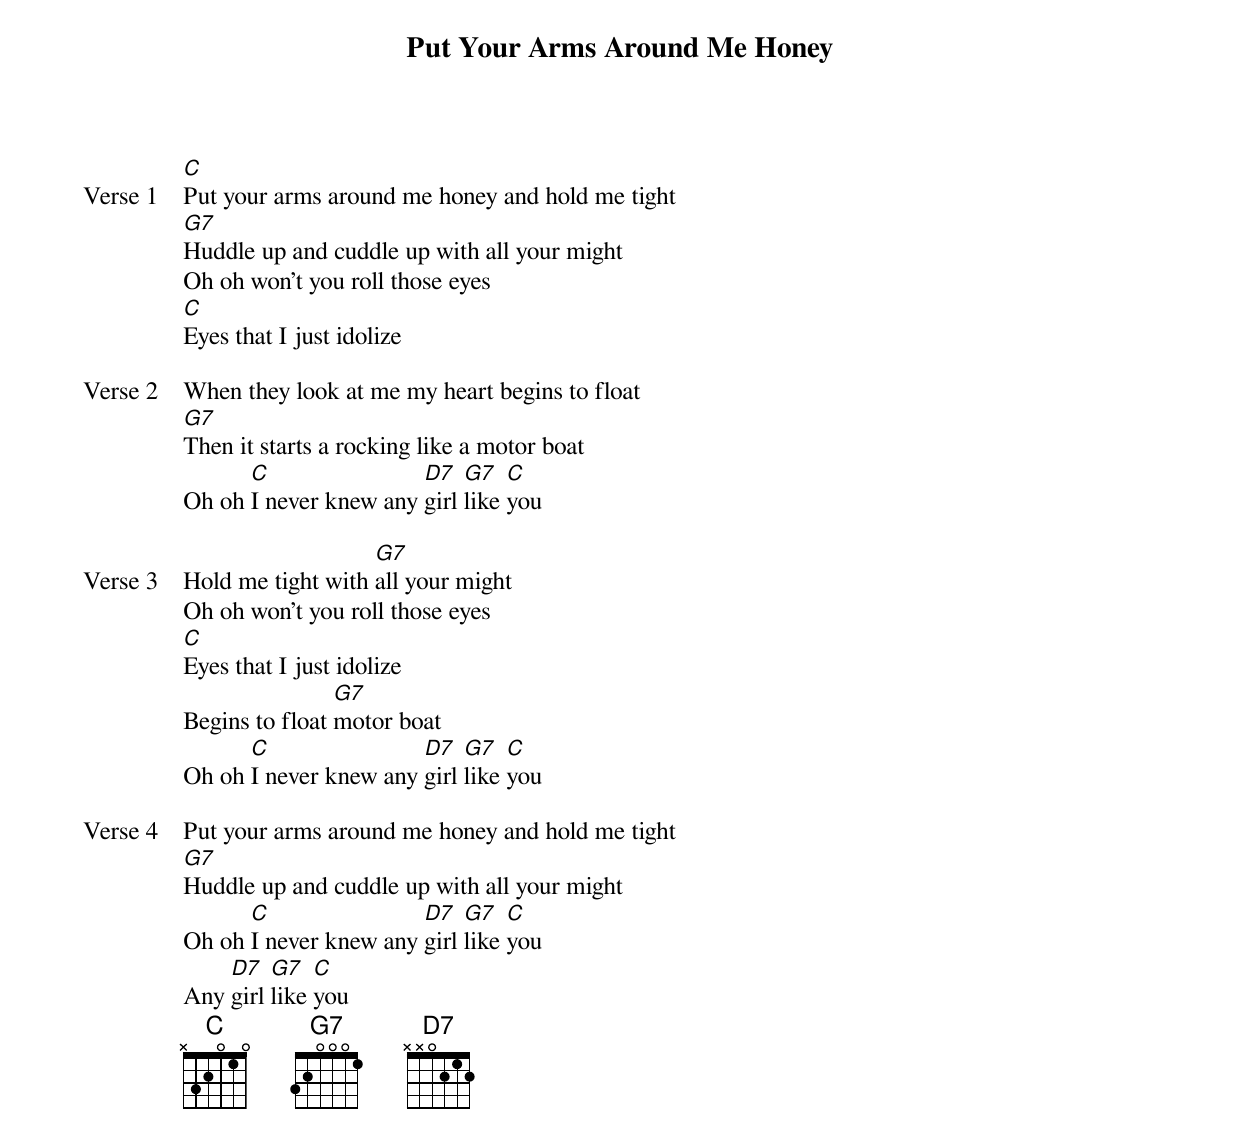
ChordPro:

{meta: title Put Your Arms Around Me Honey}
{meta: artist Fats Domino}
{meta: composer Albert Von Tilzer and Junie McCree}
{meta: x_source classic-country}
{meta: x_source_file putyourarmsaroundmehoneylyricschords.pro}
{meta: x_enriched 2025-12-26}

{start_of_verse: Verse 1}
[C]Put your arms around me honey and hold me tight
[G7]Huddle up and cuddle up with all your might
Oh oh won't you roll those eyes
[C]Eyes that I just idolize
{end_of_verse}

{start_of_verse: Verse 2}
When they look at me my heart begins to float
[G7]Then it starts a rocking like a motor boat
Oh oh [C]I never knew any [D7]girl [G7]like [C]you
{end_of_verse}

{start_of_verse: Verse 3}
Hold me tight with [G7]all your might
Oh oh won't you roll those eyes
[C]Eyes that I just idolize
Begins to float [G7]motor boat
Oh oh [C]I never knew any [D7]girl [G7]like [C]you
{end_of_verse}

{start_of_verse: Verse 4}
Put your arms around me honey and hold me tight
[G7]Huddle up and cuddle up with all your might
Oh oh [C]I never knew any [D7]girl [G7]like [C]you
Any [D7]girl [G7]like [C]you
{end_of_verse}
